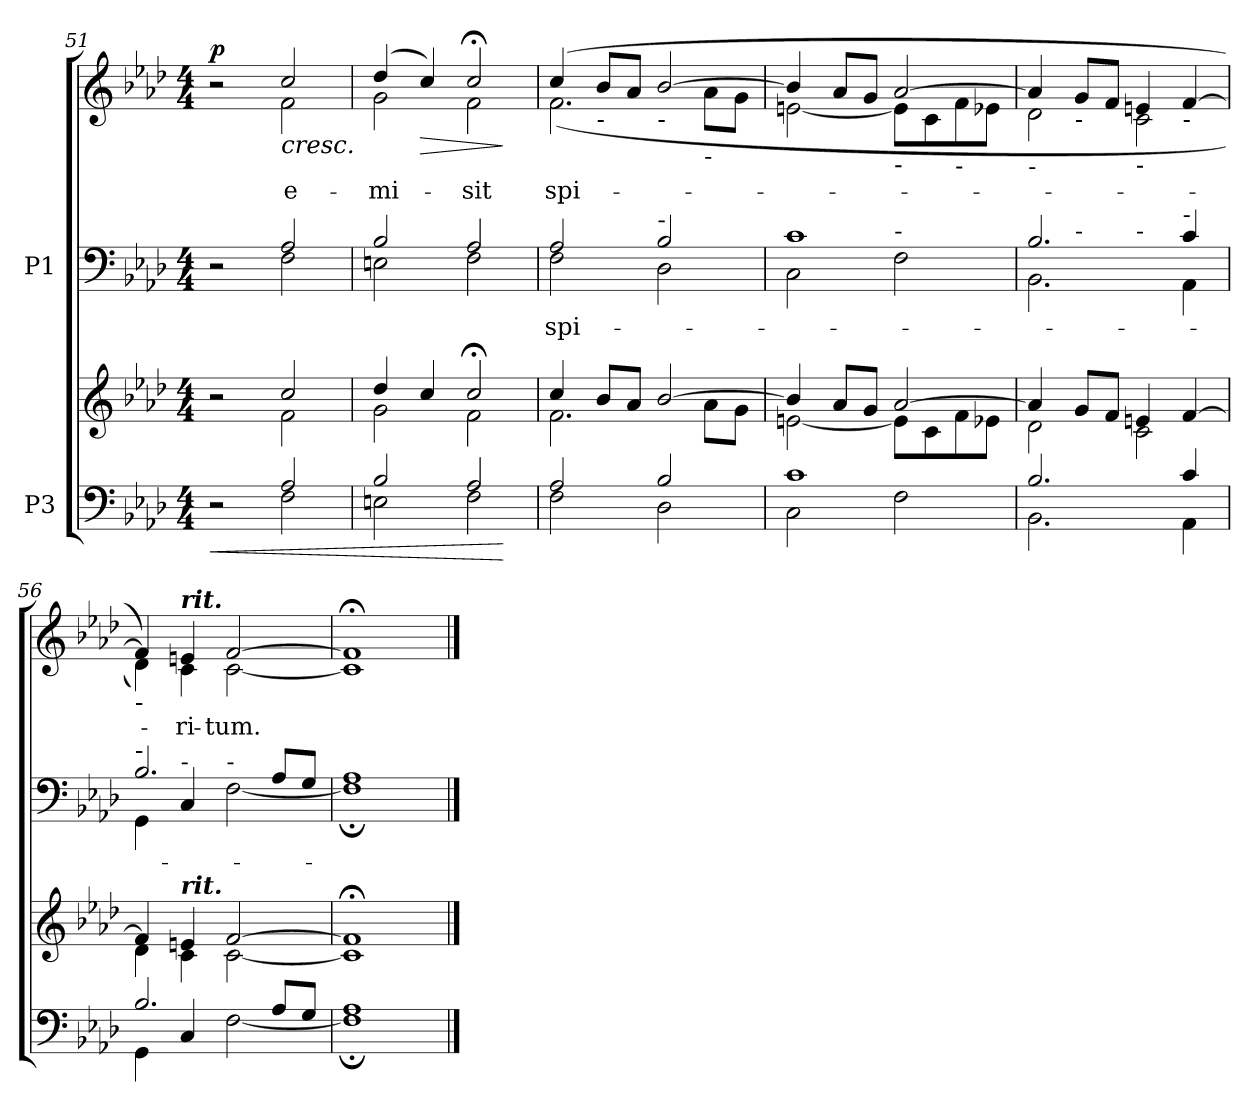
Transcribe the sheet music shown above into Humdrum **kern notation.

**kern	**kern	**dynam	**kern	**text	**kern	**text	**dynam
*part2	*part2	*part2	*part1	*part1	*part1	*part1	*part1
*staff4	*staff3	*staff3/4	*staff2	*staff2	*staff1	*staff1	*staff1/2
*I"P3	*	*	*I"P1	*	*	*	*
*clefF4	*clefG2	*	*clefF4	*	*clefG2	*	*
*k[b-e-a-d-]	*k[b-e-a-d-]	*	*k[b-e-a-d-]	*	*k[b-e-a-d-]	*	*
*A-:	*A-:	*	*A-:	*	*A-:	*	*
*M4/4	*M4/4	*	*M4/4	*	*M4/4	*	*
=51	=51	=51	=51	=51	=51	=51	=51
!	!	!LO:HP:b=2	!	!	!	!	!
*^	*^	*	*^	*	*^	*	*
2r	2ryy	2r	2ryy	<	2r	2ryy	.	2r	2ryy	.	p
!	!	!	!	!	!	!	!	!	!	!LO:LY:b:color=#000000	!LO:HP:b
2A-i/	2Fi\	2cci/	2fi\	.	2A-i/	2Fi\	.	2cci/	2fi\	e-	<
=52	=52	=52	=52	=52	=52	=52	=52	=52	=52	=52	=52
!	!	!	!	!	!	!	!	!	!	!LO:LY:b:color=#000000	!
2B-i/	2Eni\	4dd-i/	2gi\	.	2B-i/	2Eni\	.	(4dd-i/	2gi\	-mi-	.
!	!	!	!	!	!	!	!	!	!	!	!LO:HP:b
.	.	4cci/	.	.	.	.	.	4cci/)	.	.	>
!	!	!	!	!	!	!	!	!	!	!LO:LY:b:color=#000000	!
2A-i/	2Fi\	2cc;i/	2fi\	] ]	2A-i/	2Fi\	.	2cc;i/	2fi\	-sit	[
*v	*v	*	*	*	*v	*v	*	*v	*v	*	*
*	*v	*v	*	*	*	*	*	*
.	.	[	.	.	.	.	]
=53	=53	=53	=53	=53	=53	=53	=53
*^	*^	*	*^	*	*	*	*
!	!	!	!	!	!	!	!LO:LY:a:color=#000000	!	!	!
*	*	*	*	*	*	*	*	*^	*	*
!	!	!	!	!	!	!	!	!	!	!LO:LY:b:color=#000000	!
2A-i/	2Fi\	4cci/	2.fi\	.	2A-i/	2Fi\	spi-	(4cci/	(2.fi\	spi-	.
!	!	!	!	!	!	!	!	!LO:TX:b:t=-	!	!	!
.	.	8b-i/L	.	.	.	.	.	8b-i/L	.	.	.
.	.	8a-i/J	.	.	.	.	.	8a-i/J	.	.	.
!	!	!	!	!	!	!	!	!LO:TX:b:t=-	!	!	!
!	!	!	!	!	!LO:TX:a:t=-	!	!	!	!	!	!
2B-i/	2D-i\	[>2b-i/	.	.	2B-i/	2D-i\	.	[>2b-i/	.	.	.
!	!	!	!	!	!	!	!	!	!LO:TX:b:t=-	!	!
.	.	.	8a-i\L	.	.	.	.	.	8a-i\L	.	.
.	.	.	8gi\J	.	.	.	.	.	8gi\J	.	.
=54	=54	=54	=54	=54	=54	=54	=54	=54	=54	=54	=54
1ci	2Ci\	4b-i/]	[<2eni\	.	1ci	2Ci\	.	4b-i/]	[<2eni\	.	.
.	.	8a-i/L	.	.	.	.	.	8a-i/L	.	.	.
.	.	8gi/J	.	.	.	.	.	8gi/J	.	.	.
!	!	!	!	!	!	!	!	!LO:TX:b:t=-	!	!	!
!	!	!	!	!	!	!LO:TX:a:t=-	!	!	!	!	!
.	2Fi\	[>2a-i/	8ei\L]	.	.	2Fi\	.	[>2a-i/	8ei\L]	.	.
.	.	.	8ci\	.	.	.	.	.	8ci\	.	.
!	!	!	!	!	!	!	!	!	!LO:TX:b:t=-	!	!
.	.	.	8fi\	.	.	.	.	.	8fi\	.	.
.	.	.	8e-Xi\J	.	.	.	.	.	8e-Xi\J	.	.
=55	=55	=55	=55	=55	=55	=55	=55	=55	=55	=55	=55
!	!	!	!	!	!	!	!	!LO:TX:b:t=-	!	!	!
!	!	!	!	!	!LO:TX:a:t=-	!	!	!	!	!	!
*	*	*	*	*	*^	*^	*	*	*	*	*
2.B-i/	2.BB-i\	4a-i/]	2d-i\	.	2.B-i/	2.BB-i\	4ryy	2ryy	.	4a-i/]	2d-i\	.	.
!	!	!	!	!	!	!	!	!	!	!LO:TX:b:t=-	!	!	!
!	!	!	!	!	!	!	!LO:TX:a:t=-	!	!	!	!	!	!
.	.	8gi/L	.	.	.	.	2.ryy	.	.	8gi/L	.	.	.
.	.	8fi/J	.	.	.	.	.	.	.	8fi/J	.	.	.
!	!	!	!	!	!	!	!	!	!	!LO:TX:b:t=-	!	!	!
!	!	!	!	!	!	!	!	!LO:TX:a:t=-	!	!	!	!	!
.	.	4eni/	2ci\	.	.	.	.	2ryy	.	4eni/	2ci\	.	.
!	!	!	!	!	!	!	!	!	!	!LO:TX:b:t=-	!	!	!
!	!	!	!	!	!LO:TX:a:t=-	!	!	!	!	!	!	!	!
4ci/	4AA-i\	[>4fi/	.	.	4ci/	4AA-i\	.	.	.	[>4fi/	.	.	.
=56	=56	=56	=56	=56	=56	=56	=56	=56	=56	=56	=56	=56	=56
!	!	!	!	!	!	!	!	!	!	!LO:TX:b:t=-	!	!	!
!	!	!	!	!	!LO:TX:a:t=-	!	!	!	!	!	!	!	!
*	*	*	*	*	*	*v	*v	*v	*	*	*	*	*
2.B-i/	4GGi\	4fi/]	4d-i\	.	2.B-i/	4GGi\	.	4fi/])	4d-i\)	.	.
!	!	!	!	!	!	!	!	!LO:TX:a:Bi:t=rit.	!	!	!
!	!	!	!	!	!	!LO:TX:a:t=-	!	!	!	!	!
!	!	!LO:TX:a:Bi:t=rit.	!	!	!	!	!	!	!	!	!
!	!	!	!	!	!	!	!	!	!	!LO:LY:b:color=#000000	!
.	4Ci/	4eni/	4ci\	.	.	4Ci/	.	4eni/	4ci\	-ri-	.
!	!	!	!	!	!	!LO:TX:a:t=-	!	!	!	!	!
!	!	!	!	!	!	!	!	!	!	!LO:LY:b:color=#000000	!
.	[>2Fi\	[>2fi/	[<2ci\	.	.	[>2Fi\	.	[>2fi/	[<2ci\	-tum.	.
8A-i/L	.	.	.	.	8A-i/L	.	.	.	.	.	.
8Gi/J	.	.	.	.	8Gi/J	.	.	.	.	.	.
=57	=57	=57	=57	=57	=57	=57	=57	=57	=57	=57	=57
1A-i	1F;i]	1f;i]	1ci]	.	1A-i	1F;i]	.	1f;i]	1ci]	.	.
*v	*v	*	*	*	*v	*v	*	*v	*v	*	*
*	*v	*v	*	*	*	*	*	*
==	==	==	==	==	==	==	==
*-	*-	*-	*-	*-	*-	*-	*-
